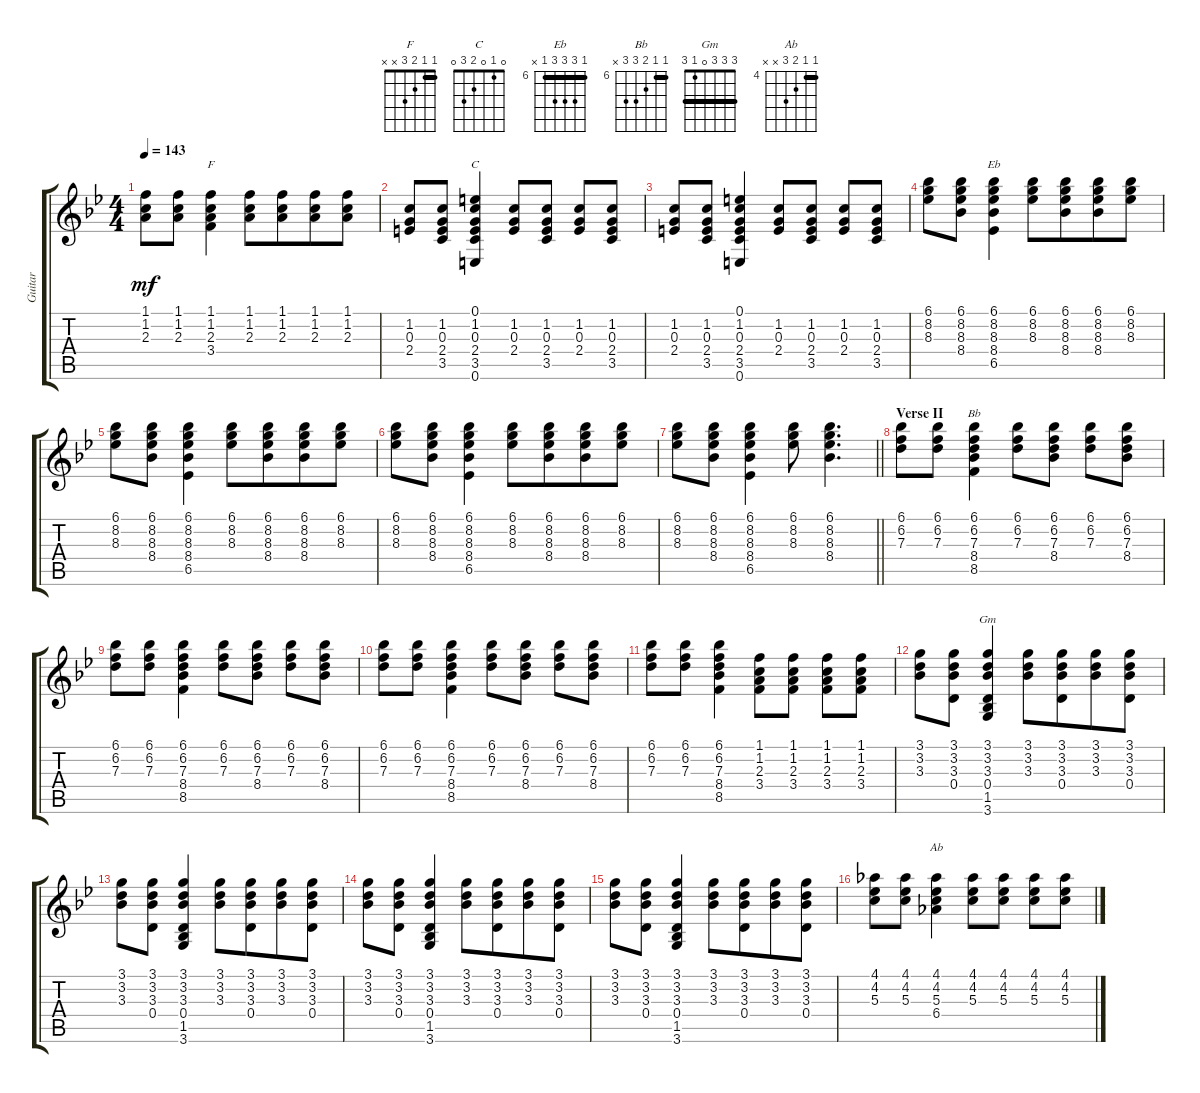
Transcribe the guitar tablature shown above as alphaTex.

\track ("Guitar" "Guitar") {instrument electricguitarclean}
\staff {score tabs}
\tuning (E4 B3 G3 D3 A2 E2) {hide}
\chord ("F" 1 1 2 3 x x) {barre 1}
\chord ("C" 0 1 0 2 3 0)
\chord ("Eb" 6 8 8 8 6 x) {firstfret 6 barre 6}
\chord ("Bb" 6 6 7 8 8 x) {firstfret 6 barre 6}
\chord ("Gm" 3 3 3 0 1 3) {barre 3}
\chord ("Ab" 4 4 5 6 x x) {firstfret 4 barre 4}
\ts (4 4)
\tempo 143
\clef g2
\ks bb
(1.1 1.2 2.3).8{dy mf} (1.1 1.2 2.3).8 (1.1 1.2 2.3 3.4).4{ch "F"} (1.1 1.2 2.3).8 (1.1 1.2 2.3).8{beam merge} (1.1 1.2 2.3).8 (1.1 1.2 2.3).8 |
(1.2 0.3 2.4).8 (1.2 0.3 2.4 3.5).8 (0.1 1.2 0.3 2.4 3.5 0.6).4{ch "C"} (1.2 0.3 2.4).8 (1.2 0.3 2.4 3.5).8 (1.2 0.3 2.4).8 (1.2 0.3 2.4 3.5).8 |
(1.2 0.3 2.4).8 (1.2 0.3 2.4 3.5).8 (0.1 1.2 0.3 2.4 3.5 0.6).4 (1.2 0.3 2.4).8 (1.2 0.3 2.4 3.5).8 (1.2 0.3 2.4).8 (1.2 0.3 2.4 3.5).8 |
(6.1 8.2 8.3).8 (6.1 8.2 8.3 8.4).8 (6.1 8.2 8.3 8.4 6.5).4{ch "Eb"} (6.1 8.2 8.3).8 (6.1 8.2 8.3 8.4).8{beam merge} (6.1 8.2 8.3 8.4).8 (6.1 8.2 8.3).8 |
(6.1 8.2 8.3).8 (6.1 8.2 8.3 8.4).8 (6.1 8.2 8.3 8.4 6.5).4 (6.1 8.2 8.3).8 (6.1 8.2 8.3 8.4).8{beam merge} (6.1 8.2 8.3 8.4).8 (6.1 8.2 8.3).8 |
(6.1 8.2 8.3).8 (6.1 8.2 8.3 8.4).8 (6.1 8.2 8.3 8.4 6.5).4 (6.1 8.2 8.3).8 (6.1 8.2 8.3 8.4).8{beam merge} (6.1 8.2 8.3 8.4).8 (6.1 8.2 8.3).8 |
\barLineRight lightlight
(6.1 8.2 8.3).8 (6.1 8.2 8.3 8.4).8 (6.1 8.2 8.3 8.4 6.5).4 (6.1 8.2 8.3).8 (6.1 8.2 8.3 8.4).4{d} |
\section ("" "Verse II")
(6.1 6.2 7.3).8 (6.1 6.2 7.3).8 (6.1 6.2 7.3 8.4 8.5).4{ch "Bb"} (6.1 6.2 7.3).8 (6.1 6.2 7.3 8.4).8 (6.1 6.2 7.3).8 (6.1 6.2 7.3 8.4).8 |
(6.1 6.2 7.3).8 (6.1 6.2 7.3).8 (6.1 6.2 7.3 8.4 8.5).4 (6.1 6.2 7.3).8 (6.1 6.2 7.3 8.4).8 (6.1 6.2 7.3).8 (6.1 6.2 7.3 8.4).8 |
(6.1 6.2 7.3).8 (6.1 6.2 7.3).8 (6.1 6.2 7.3 8.4 8.5).4 (6.1 6.2 7.3).8 (6.1 6.2 7.3 8.4).8 (6.1 6.2 7.3).8 (6.1 6.2 7.3 8.4).8 |
(6.1 6.2 7.3).8 (6.1 6.2 7.3).8 (6.1 6.2 7.3 8.4 8.5).4 (1.1 1.2 2.3 3.4).8 (1.1 1.2 2.3 3.4).8 (1.1 1.2 2.3 3.4).8 (1.1 1.2 2.3 3.4).8 |
(3.1 3.2 3.3).8 (3.1 3.2 3.3 0.4).8 (3.1 3.2 3.3 0.4 1.5 3.6).4{ch "Gm"} (3.1 3.2 3.3).8 (3.1 3.2 3.3 0.4).8{beam merge} (3.1 3.2 3.3).8 (3.1 3.2 3.3 0.4).8 |
(3.1 3.2 3.3).8 (3.1 3.2 3.3 0.4).8 (3.1 3.2 3.3 0.4 1.5 3.6).4 (3.1 3.2 3.3).8 (3.1 3.2 3.3 0.4).8{beam merge} (3.1 3.2 3.3).8 (3.1 3.2 3.3 0.4).8 |
(3.1 3.2 3.3).8 (3.1 3.2 3.3 0.4).8 (3.1 3.2 3.3 0.4 1.5 3.6).4 (3.1 3.2 3.3).8 (3.1 3.2 3.3 0.4).8{beam merge} (3.1 3.2 3.3).8 (3.1 3.2 3.3 0.4).8 |
(3.1 3.2 3.3).8 (3.1 3.2 3.3 0.4).8 (3.1 3.2 3.3 0.4 1.5 3.6).4 (3.1 3.2 3.3).8 (3.1 3.2 3.3 0.4).8{beam merge} (3.1 3.2 3.3).8 (3.1 3.2 3.3 0.4).8 |
(4.1 4.2 5.3).8 (4.1 4.2 5.3).8 (4.1 4.2 5.3 6.4).4{ch "Ab"} (4.1 4.2 5.3).8 (4.1 4.2 5.3).8 (4.1 4.2 5.3).8 (4.1 4.2 5.3).8
